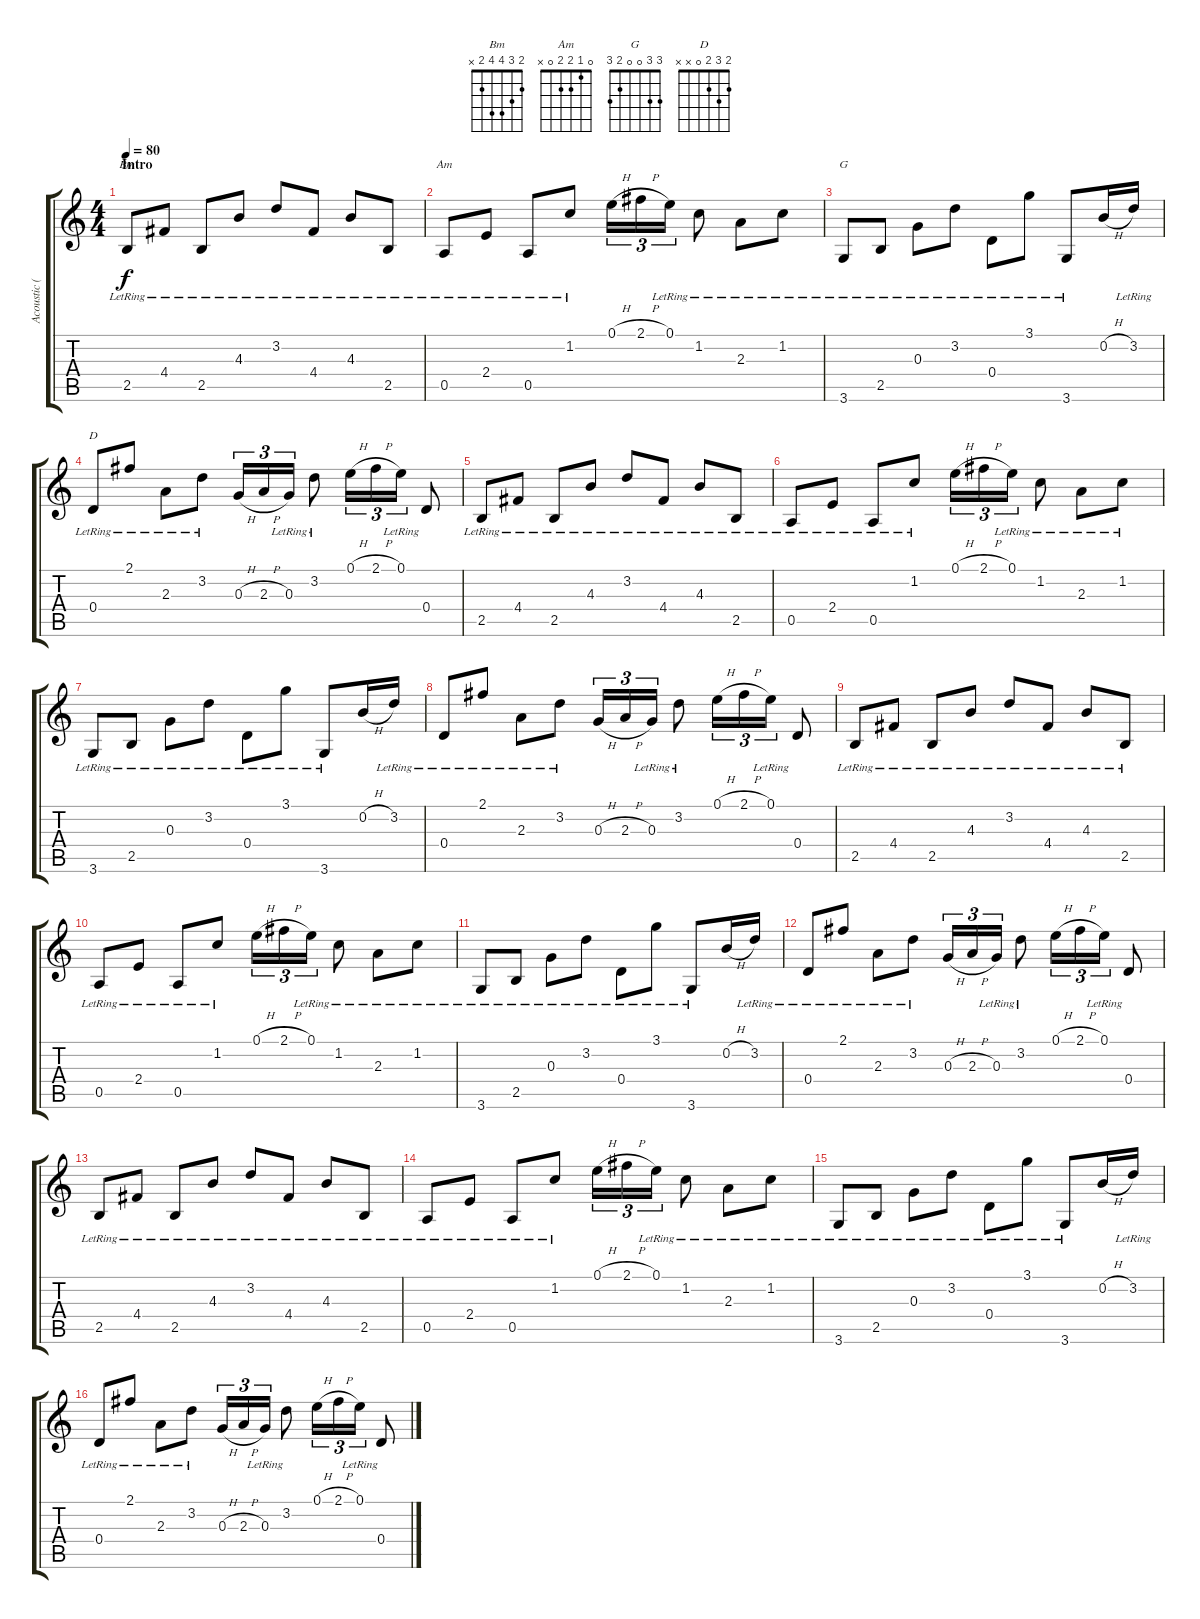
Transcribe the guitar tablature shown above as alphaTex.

\track ("Acoustic (12 Strings)" "Acoustic (") {instrument acousticguitarsteel}
\staff {score tabs}
\tuning (E4 B3 G3 D3 A2 E2) {hide}
\chord ("Bm" 2 3 4 4 2 x)
\chord ("Am" 0 1 2 2 0 x)
\chord ("G" 3 3 0 0 2 3)
\chord ("D" 2 3 2 0 x x)
\ts (4 4)
\section ("" "Intro")
\tempo 80
\clef g2
\ks c
2.5{lr}.8{ch "Bm" dy f instrument acousticguitarsteel} 4.4{lr}.8 2.5{lr}.8 4.3{lr}.8 3.2{lr}.8 4.4{lr}.8 4.3{lr}.8 2.5{lr}.8 |
0.5{lr}.8{ch "Am"} 2.4{lr}.8 0.5{lr}.8 1.2{lr}.8 0.1{h}.16{tu (3 2)} 2.1{h}.16{tu (3 2)} 0.1{lr}.16{tu (3 2)} 1.2{lr}.8 2.3{lr}.8 1.2{lr}.8 |
3.6{lr}.8{ch "G"} 2.5{lr}.8 0.3{lr}.8 3.2{lr}.8 0.4{lr}.8 3.1{lr}.8 3.6{lr}.8 0.2{h}.16 3.2{lr}.16 |
0.4{lr}.8{ch "D"} 2.1{lr}.8 2.3{lr}.8 3.2{lr}.8 0.3{h}.16{tu (3 2)} 2.3{h}.16{tu (3 2)} 0.3{lr}.16{tu (3 2)} 3.2{lr}.8 0.1{h}.16{tu (3 2)} 2.1{h}.16{tu (3 2)} 0.1{lr}.16{tu (3 2)} 0.4.8 |
2.5{lr}.8 4.4{lr}.8 2.5{lr}.8 4.3{lr}.8 3.2{lr}.8 4.4{lr}.8 4.3{lr}.8 2.5{lr}.8 |
0.5{lr}.8 2.4{lr}.8 0.5{lr}.8 1.2{lr}.8 0.1{h}.16{tu (3 2)} 2.1{h}.16{tu (3 2)} 0.1{lr}.16{tu (3 2)} 1.2{lr}.8 2.3{lr}.8 1.2{lr}.8 |
3.6{lr}.8 2.5{lr}.8 0.3{lr}.8 3.2{lr}.8 0.4{lr}.8 3.1{lr}.8 3.6{lr}.8 0.2{h}.16 3.2{lr}.16 |
0.4{lr}.8 2.1{lr}.8 2.3{lr}.8 3.2{lr}.8 0.3{h}.16{tu (3 2)} 2.3{h}.16{tu (3 2)} 0.3{lr}.16{tu (3 2)} 3.2{lr}.8 0.1{h}.16{tu (3 2)} 2.1{h}.16{tu (3 2)} 0.1{lr}.16{tu (3 2)} 0.4.8 |
2.5{lr}.8 4.4{lr}.8 2.5{lr}.8 4.3{lr}.8 3.2{lr}.8 4.4{lr}.8 4.3{lr}.8 2.5{lr}.8 |
0.5{lr}.8 2.4{lr}.8 0.5{lr}.8 1.2{lr}.8 0.1{h}.16{tu (3 2)} 2.1{h}.16{tu (3 2)} 0.1{lr}.16{tu (3 2)} 1.2{lr}.8 2.3{lr}.8 1.2{lr}.8 |
3.6{lr}.8 2.5{lr}.8 0.3{lr}.8 3.2{lr}.8 0.4{lr}.8 3.1{lr}.8 3.6{lr}.8 0.2{h}.16 3.2{lr}.16 |
0.4{lr}.8 2.1{lr}.8 2.3{lr}.8 3.2{lr}.8 0.3{h}.16{tu (3 2)} 2.3{h}.16{tu (3 2)} 0.3{lr}.16{tu (3 2)} 3.2{lr}.8 0.1{h}.16{tu (3 2)} 2.1{h}.16{tu (3 2)} 0.1{lr}.16{tu (3 2)} 0.4.8 |
2.5{lr}.8 4.4{lr}.8 2.5{lr}.8 4.3{lr}.8 3.2{lr}.8 4.4{lr}.8 4.3{lr}.8 2.5{lr}.8 |
0.5{lr}.8 2.4{lr}.8 0.5{lr}.8 1.2{lr}.8 0.1{h}.16{tu (3 2)} 2.1{h}.16{tu (3 2)} 0.1{lr}.16{tu (3 2)} 1.2{lr}.8 2.3{lr}.8 1.2{lr}.8 |
3.6{lr}.8 2.5{lr}.8 0.3{lr}.8 3.2{lr}.8 0.4{lr}.8 3.1{lr}.8 3.6{lr}.8 0.2{h}.16 3.2{lr}.16 |
0.4{lr}.8 2.1{lr}.8 2.3{lr}.8 3.2{lr}.8 0.3{h}.16{tu (3 2)} 2.3{h}.16{tu (3 2)} 0.3{lr}.16{tu (3 2)} 3.2{lr}.8 0.1{h}.16{tu (3 2)} 2.1{h}.16{tu (3 2)} 0.1{lr}.16{tu (3 2)} 0.4.8
